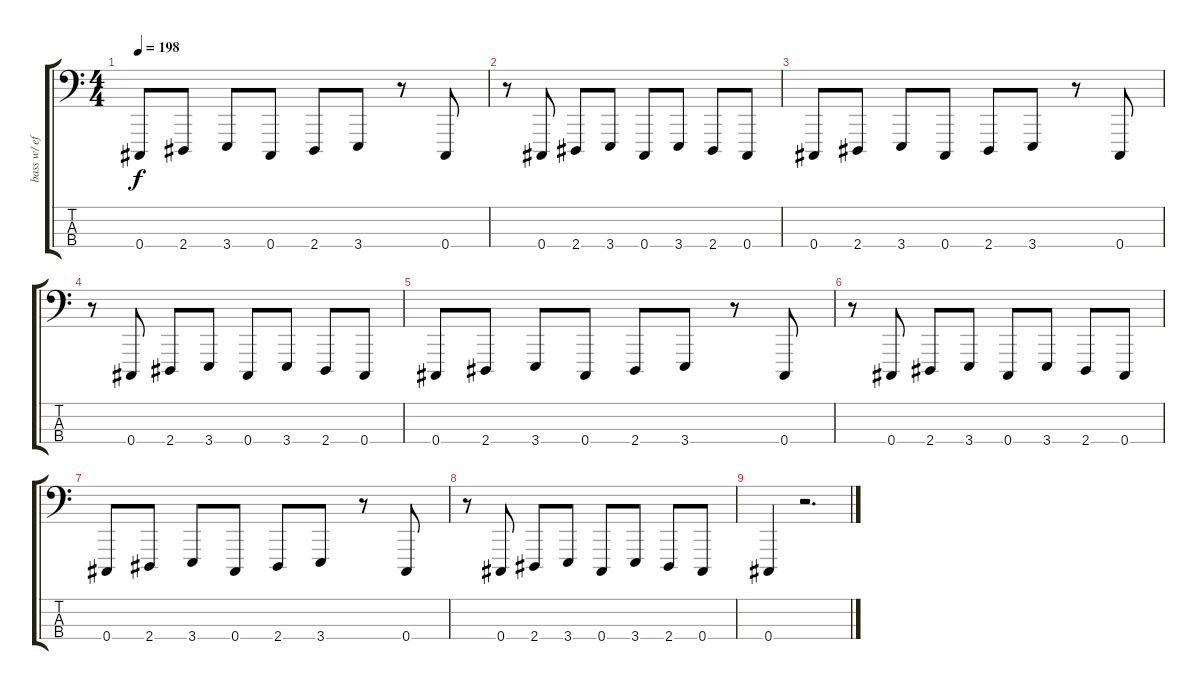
\track ("bass w/ effect" "bass w/ ef") {instrument lead8bassandlead}
\staff {score tabs}
\tuning (Gb2 Db2 Ab1 Db1) {hide}
\ts (4 4)
\tempo 198
\clef f4
\ks c
0.4.8{dy f instrument lead8bassandlead} 2.4.8 3.4.8 0.4.8 2.4.8 3.4.8 r.8 0.4.8 |
r.8 0.4.8 2.4.8 3.4.8 0.4.8 3.4.8 2.4.8 0.4.8 |
0.4.8 2.4.8 3.4.8 0.4.8 2.4.8 3.4.8 r.8 0.4.8 |
r.8 0.4.8 2.4.8 3.4.8 0.4.8 3.4.8 2.4.8 0.4.8 |
0.4.8 2.4.8 3.4.8 0.4.8 2.4.8 3.4.8 r.8 0.4.8 |
r.8 0.4.8 2.4.8 3.4.8 0.4.8 3.4.8 2.4.8 0.4.8 |
0.4.8 2.4.8 3.4.8 0.4.8 2.4.8 3.4.8 r.8 0.4.8 |
r.8 0.4.8 2.4.8 3.4.8 0.4.8 3.4.8 2.4.8 0.4.8 |
0.4.4 r.2{d}
